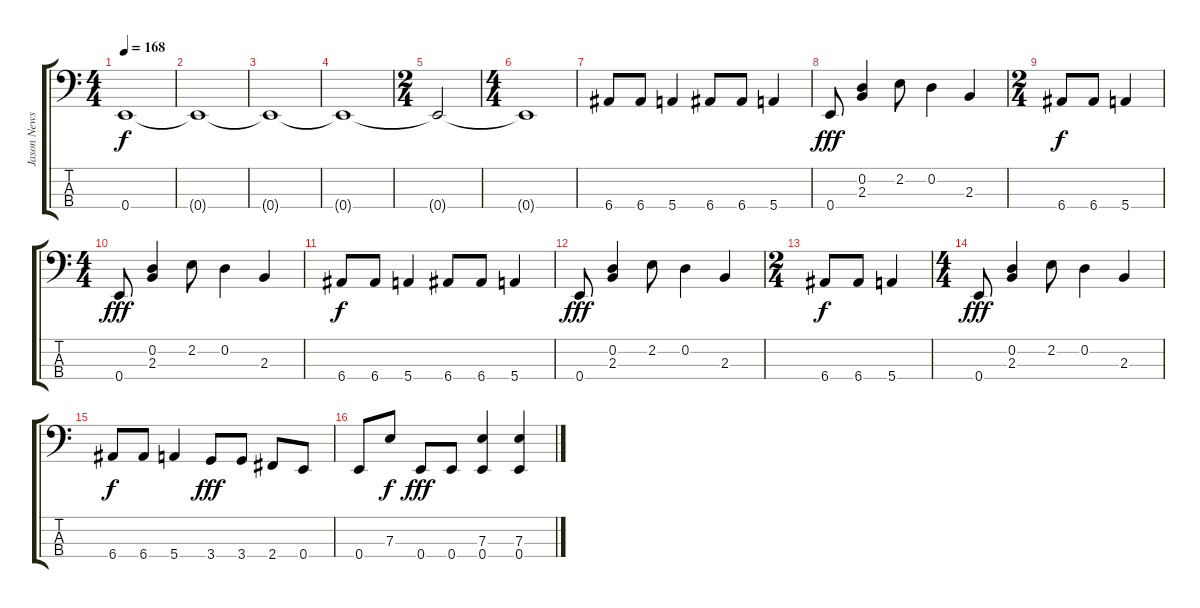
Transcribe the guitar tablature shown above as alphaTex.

\track ("Jason Newsted/Cliff Burton Bass" "Jason News") {instrument electricbasspick}
\staff {score tabs}
\tuning (G2 D2 A1 E1) {hide}
\ts (4 4)
\tempo 168
\clef f4
\ks c
0.4{t}.1{dy f} |
0.4{t}.1{volume 12} |
0.4{t}.1 |
0.4{t}.1{volume 10} |
\ts (2 4)
0.4{t}.2 |
\ts (4 4)
0.4{t}.1{volume 8} |
6.4.8{volume 16} 6.4.8 5.4.4 6.4.8 6.4.8 5.4.4 |
0.4.8{dy fff} (0.2 2.3).4 2.2.8 0.2.4 2.3.4 |
\ts (2 4)
6.4.8{dy f} 6.4.8 5.4.4 |
\ts (4 4)
0.4.8{dy fff} (0.2 2.3).4 2.2.8 0.2.4 2.3.4 |
6.4.8{dy f} 6.4.8 5.4.4 6.4.8 6.4.8 5.4.4 |
0.4.8{dy fff} (0.2 2.3).4 2.2.8 0.2.4 2.3.4 |
\ts (2 4)
6.4.8{dy f} 6.4.8 5.4.4 |
\ts (4 4)
0.4.8{dy fff} (0.2 2.3).4 2.2.8 0.2.4 2.3.4 |
6.4.8{dy f} 6.4.8 5.4.4 3.4.8{dy fff} 3.4.8 2.4.8 0.4.8 |
0.4.8 7.3.8{dy f} 0.4.8{dy fff} 0.4.8 (7.3 0.4).4 (7.3 0.4).4
